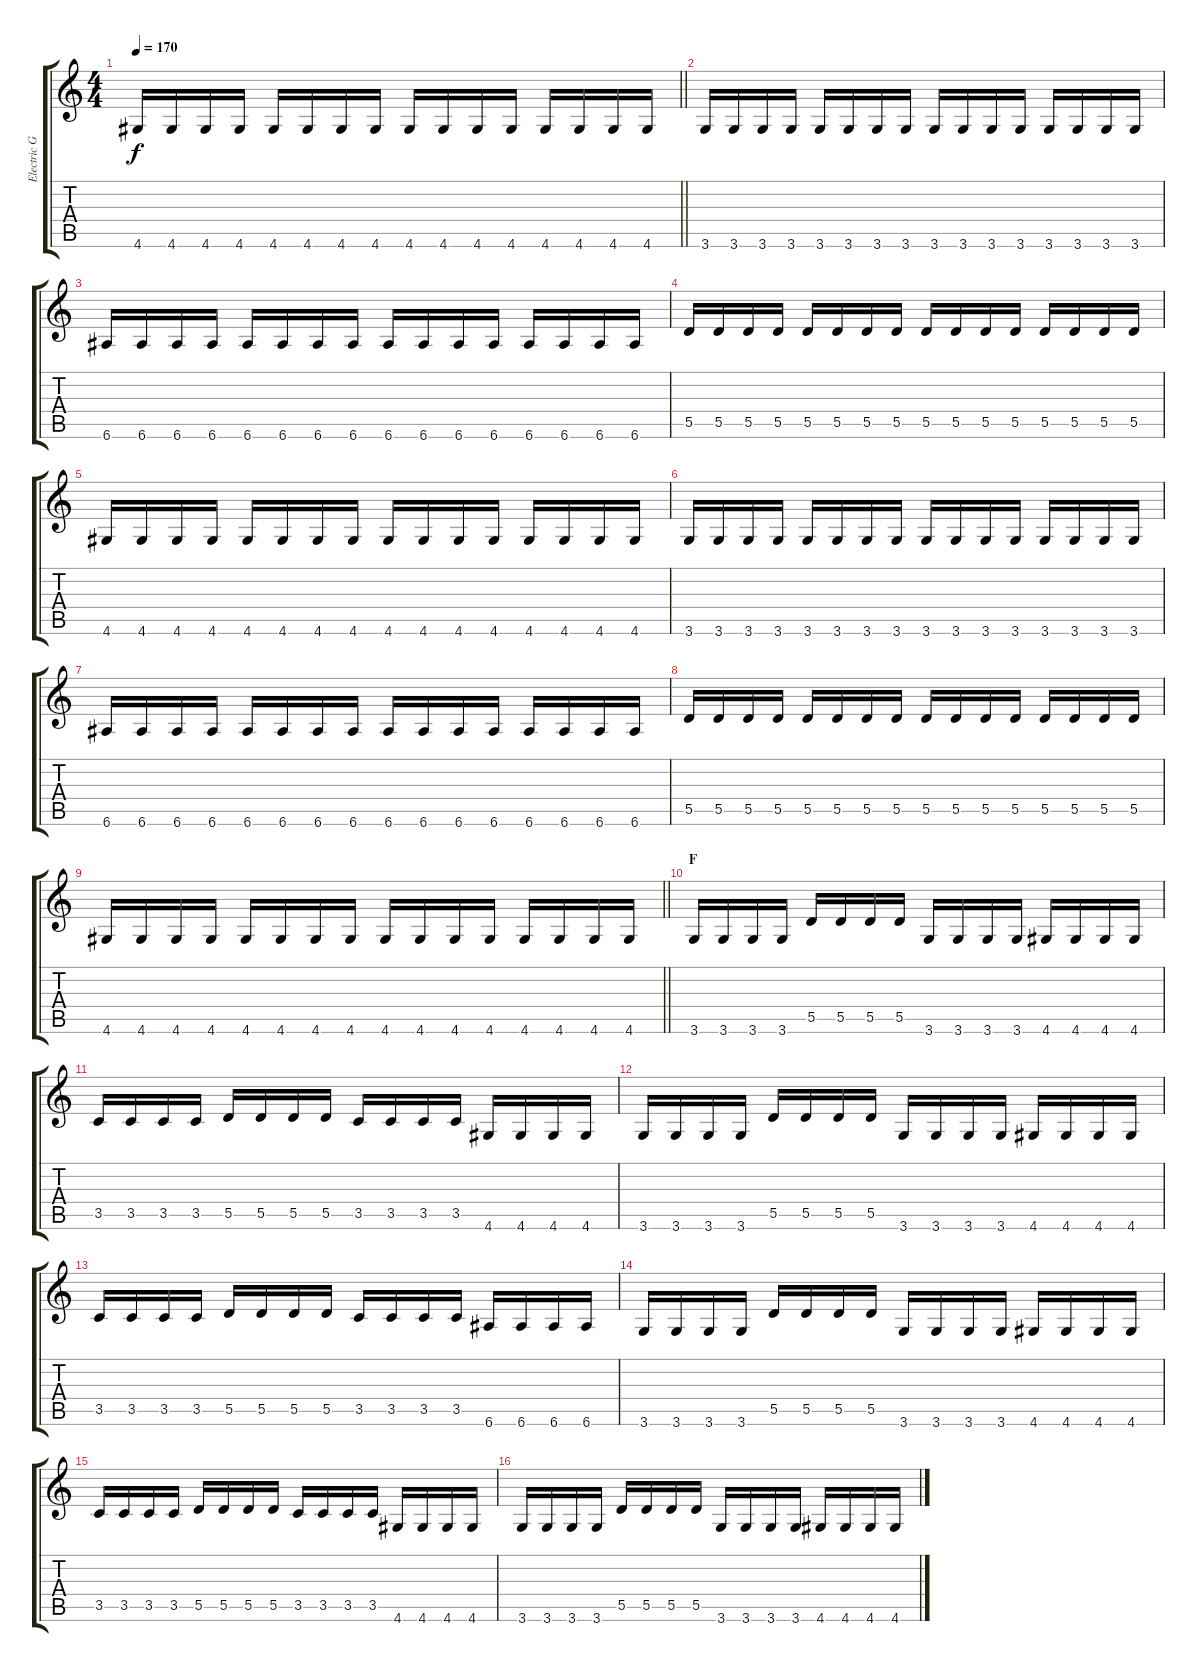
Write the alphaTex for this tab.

\track ("Electric Guitar" "Electric G") {instrument overdrivenguitar}
\staff {score tabs}
\tuning (E4 B3 G3 D3 A2 E2) {hide}
\ts (4 4)
\tempo 170
\clef g2
\barLineRight lightlight
\ks c
4.6.16{dy f} 4.6.16 4.6.16 4.6.16 4.6.16 4.6.16 4.6.16 4.6.16 4.6.16 4.6.16 4.6.16 4.6.16 4.6.16 4.6.16 4.6.16 4.6.16 |
3.6.16 3.6.16 3.6.16 3.6.16 3.6.16 3.6.16 3.6.16 3.6.16 3.6.16 3.6.16 3.6.16 3.6.16 3.6.16 3.6.16 3.6.16 3.6.16 |
6.6.16 6.6.16 6.6.16 6.6.16 6.6.16 6.6.16 6.6.16 6.6.16 6.6.16 6.6.16 6.6.16 6.6.16 6.6.16 6.6.16 6.6.16 6.6.16 |
5.5.16 5.5.16 5.5.16 5.5.16 5.5.16 5.5.16 5.5.16 5.5.16 5.5.16 5.5.16 5.5.16 5.5.16 5.5.16 5.5.16 5.5.16 5.5.16 |
4.6.16 4.6.16 4.6.16 4.6.16 4.6.16 4.6.16 4.6.16 4.6.16 4.6.16 4.6.16 4.6.16 4.6.16 4.6.16 4.6.16 4.6.16 4.6.16 |
3.6.16 3.6.16 3.6.16 3.6.16 3.6.16 3.6.16 3.6.16 3.6.16 3.6.16 3.6.16 3.6.16 3.6.16 3.6.16 3.6.16 3.6.16 3.6.16 |
6.6.16 6.6.16 6.6.16 6.6.16 6.6.16 6.6.16 6.6.16 6.6.16 6.6.16 6.6.16 6.6.16 6.6.16 6.6.16 6.6.16 6.6.16 6.6.16 |
5.5.16 5.5.16 5.5.16 5.5.16 5.5.16 5.5.16 5.5.16 5.5.16 5.5.16 5.5.16 5.5.16 5.5.16 5.5.16 5.5.16 5.5.16 5.5.16 |
\barLineRight lightlight
4.6.16 4.6.16 4.6.16 4.6.16 4.6.16 4.6.16 4.6.16 4.6.16 4.6.16 4.6.16 4.6.16 4.6.16 4.6.16 4.6.16 4.6.16 4.6.16 |
\section ("" "F")
3.6.16 3.6.16 3.6.16 3.6.16 5.5.16 5.5.16 5.5.16 5.5.16 3.6.16 3.6.16 3.6.16 3.6.16 4.6.16 4.6.16 4.6.16 4.6.16 |
3.5.16 3.5.16 3.5.16 3.5.16 5.5.16 5.5.16 5.5.16 5.5.16 3.5.16 3.5.16 3.5.16 3.5.16 4.6.16 4.6.16 4.6.16 4.6.16 |
3.6.16 3.6.16 3.6.16 3.6.16 5.5.16 5.5.16 5.5.16 5.5.16 3.6.16 3.6.16 3.6.16 3.6.16 4.6.16 4.6.16 4.6.16 4.6.16 |
3.5.16 3.5.16 3.5.16 3.5.16 5.5.16 5.5.16 5.5.16 5.5.16 3.5.16 3.5.16 3.5.16 3.5.16 6.6.16 6.6.16 6.6.16 6.6.16 |
3.6.16 3.6.16 3.6.16 3.6.16 5.5.16 5.5.16 5.5.16 5.5.16 3.6.16 3.6.16 3.6.16 3.6.16 4.6.16 4.6.16 4.6.16 4.6.16 |
3.5.16 3.5.16 3.5.16 3.5.16 5.5.16 5.5.16 5.5.16 5.5.16 3.5.16 3.5.16 3.5.16 3.5.16 4.6.16 4.6.16 4.6.16 4.6.16 |
3.6.16 3.6.16 3.6.16 3.6.16 5.5.16 5.5.16 5.5.16 5.5.16 3.6.16 3.6.16 3.6.16 3.6.16 4.6.16 4.6.16 4.6.16 4.6.16
